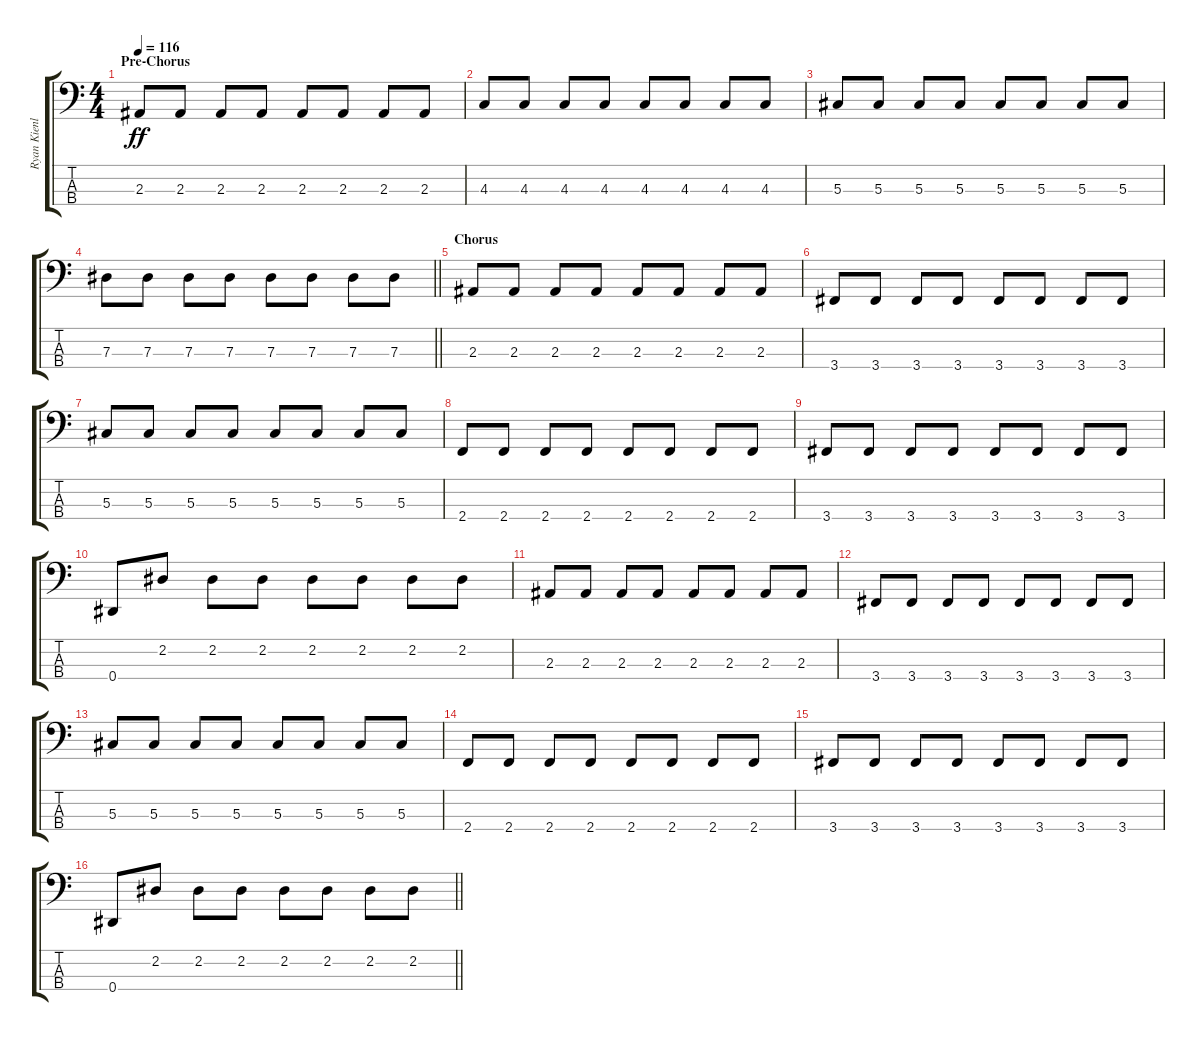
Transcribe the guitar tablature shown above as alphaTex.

\track ("Ryan Kienle" "Ryan Kienl") {instrument electricbassfinger}
\staff {score tabs}
\tuning (Gb2 Db2 Ab1 Eb1) {hide}
\ts (4 4)
\section ("" "Pre-Chorus")
\tempo 116
\clef f4
\ks c
2.3.8{dy ff} 2.3.8 2.3.8 2.3.8 2.3.8 2.3.8 2.3.8 2.3.8 |
4.3.8 4.3.8 4.3.8 4.3.8 4.3.8 4.3.8 4.3.8 4.3.8 |
5.3.8 5.3.8 5.3.8 5.3.8 5.3.8 5.3.8 5.3.8 5.3.8 |
\barLineRight lightlight
7.3.8 7.3.8 7.3.8 7.3.8 7.3.8 7.3.8 7.3.8 7.3.8 |
\section ("" "Chorus")
2.3.8 2.3.8 2.3.8 2.3.8 2.3.8 2.3.8 2.3.8 2.3.8 |
3.4.8 3.4.8 3.4.8 3.4.8 3.4.8 3.4.8 3.4.8 3.4.8 |
5.3.8 5.3.8 5.3.8 5.3.8 5.3.8 5.3.8 5.3.8 5.3.8 |
2.4.8 2.4.8 2.4.8 2.4.8 2.4.8 2.4.8 2.4.8 2.4.8 |
3.4.8 3.4.8 3.4.8 3.4.8 3.4.8 3.4.8 3.4.8 3.4.8 |
0.4.8 2.2.8 2.2.8 2.2.8 2.2.8 2.2.8 2.2.8 2.2.8 |
2.3.8 2.3.8 2.3.8 2.3.8 2.3.8 2.3.8 2.3.8 2.3.8 |
3.4.8 3.4.8 3.4.8 3.4.8 3.4.8 3.4.8 3.4.8 3.4.8 |
5.3.8 5.3.8 5.3.8 5.3.8 5.3.8 5.3.8 5.3.8 5.3.8 |
2.4.8 2.4.8 2.4.8 2.4.8 2.4.8 2.4.8 2.4.8 2.4.8 |
3.4.8 3.4.8 3.4.8 3.4.8 3.4.8 3.4.8 3.4.8 3.4.8 |
\barLineRight lightlight
0.4.8 2.2.8 2.2.8 2.2.8 2.2.8 2.2.8 2.2.8 2.2.8
